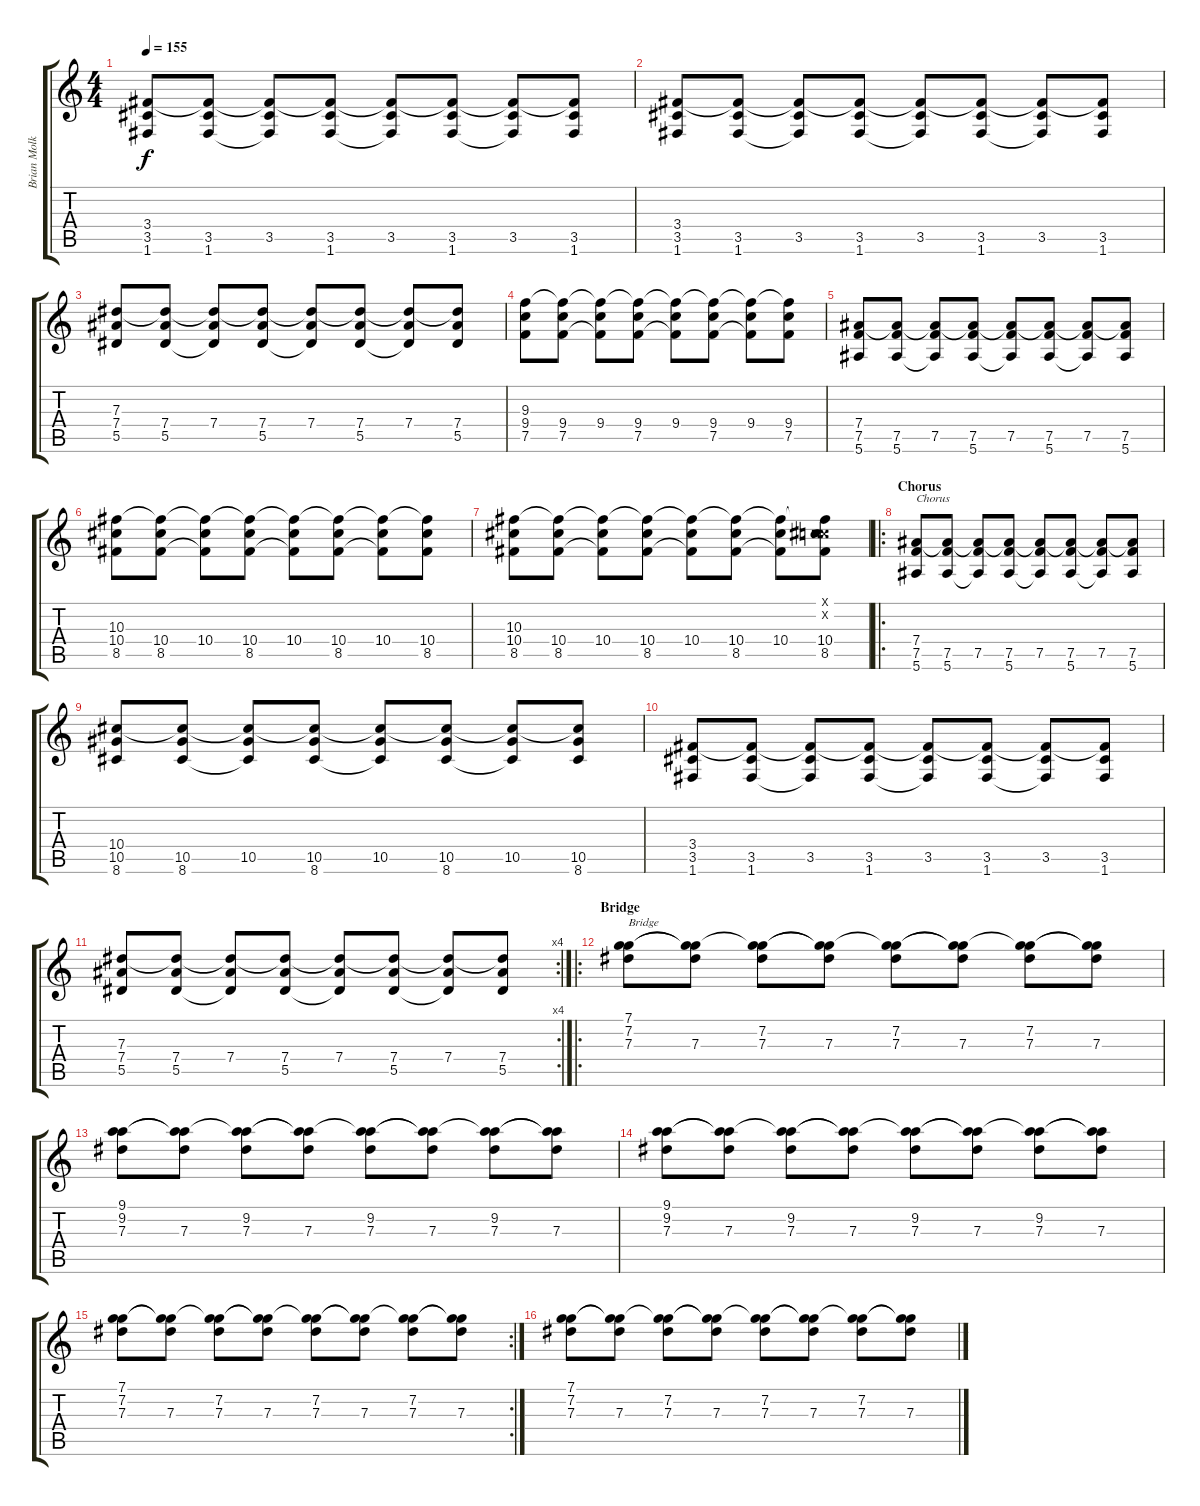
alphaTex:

\track ("Brian Molko" "Brian Molk") {instrument distortionguitar}
\staff {score tabs}
\tuning (C4 C4 Ab3 Eb3 Bb2 F2) {hide}
\ts (4 4)
\tempo 155
\clef g2
\ks c
(3.4 3.5 1.6).8{dy f} (3.4{t} 3.5 1.6).8 (3.4{t} 3.5 1.6{t}).8 (3.4{t} 3.5 1.6).8 (3.4{t} 3.5 1.6{t}).8 (3.4{t} 3.5 1.6).8 (3.4{t} 3.5 1.6{t}).8 (3.4{t} 3.5 1.6).8 |
(3.4 3.5 1.6).8 (3.4{t} 3.5 1.6).8 (3.4{t} 3.5 1.6{t}).8 (3.4{t} 3.5 1.6).8 (3.4{t} 3.5 1.6{t}).8 (3.4{t} 3.5 1.6).8 (3.4{t} 3.5 1.6{t}).8 (3.4{t} 3.5 1.6).8 |
(7.3 7.4 5.5).8 (7.3{t} 7.4 5.5).8 (7.3{t} 7.4 5.5{t}).8 (7.3{t} 7.4 5.5).8 (7.3{t} 7.4 5.5{t}).8 (7.3{t} 7.4 5.5).8 (7.3{t} 7.4 5.5{t}).8 (7.3{t} 7.4 5.5).8 |
(9.3 9.4 7.5).8 (9.3{t} 9.4 7.5).8 (9.3{t} 9.4 7.5{t}).8 (9.3{t} 9.4 7.5).8 (9.3{t} 9.4 7.5{t}).8 (9.3{t} 9.4 7.5).8 (9.3{t} 9.4 7.5{t}).8 (9.3{t} 9.4 7.5).8 |
(7.4 7.5 5.6).8 (7.4{t} 7.5 5.6).8 (7.4{t} 7.5 5.6{t}).8 (7.4{t} 7.5 5.6).8 (7.4{t} 7.5 5.6{t}).8 (7.4{t} 7.5 5.6).8 (7.4{t} 7.5 5.6{t}).8 (7.4{t} 7.5 5.6).8 |
(10.3 10.4 8.5).8 (10.3{t} 10.4 8.5).8 (10.3{t} 10.4 8.5{t}).8 (10.3{t} 10.4 8.5).8 (10.3{t} 10.4 8.5{t}).8 (10.3{t} 10.4 8.5).8 (10.3{t} 10.4 8.5{t}).8 (10.3{t} 10.4 8.5).8 |
(10.3 10.4 8.5).8 (10.3{t} 10.4 8.5).8 (10.3{t} 10.4 8.5{t}).8 (10.3{t} 10.4 8.5).8 (10.3{t} 10.4 8.5{t}).8 (10.3{t} 10.4 8.5).8 (10.3{t} 10.4 8.5{t}).8 (0.1{x} 0.2{x} 10.3{t} 10.4 8.5).8 |
\ro
\section ("" "Chorus")
(7.4 7.5 5.6).8{txt "Chorus"} (7.4{t} 7.5 5.6).8 (7.4{t} 7.5 5.6{t}).8 (7.4{t} 7.5 5.6).8 (7.4{t} 7.5 5.6{t}).8 (7.4{t} 7.5 5.6).8 (7.4{t} 7.5 5.6{t}).8 (7.4{t} 7.5 5.6).8 |
(10.4 10.5 8.6).8 (10.4{t} 10.5 8.6).8 (10.4{t} 10.5 8.6{t}).8 (10.4{t} 10.5 8.6).8 (10.4{t} 10.5 8.6{t}).8 (10.4{t} 10.5 8.6).8 (10.4{t} 10.5 8.6{t}).8 (10.4{t} 10.5 8.6).8 |
(3.4 3.5 1.6).8 (3.4{t} 3.5 1.6).8 (3.4{t} 3.5 1.6{t}).8 (3.4{t} 3.5 1.6).8 (3.4{t} 3.5 1.6{t}).8 (3.4{t} 3.5 1.6).8 (3.4{t} 3.5 1.6{t}).8 (3.4{t} 3.5 1.6).8 |
\rc 4
(7.3 7.4 5.5).8 (7.3{t} 7.4 5.5).8 (7.3{t} 7.4 5.5{t}).8 (7.3{t} 7.4 5.5).8 (7.3{t} 7.4 5.5{t}).8 (7.3{t} 7.4 5.5).8 (7.3{t} 7.4 5.5{t}).8 (7.3{t} 7.4 5.5).8 |
\ro
\section ("" "Bridge")
(7.1 7.2 7.3).8{txt "Bridge" volume 8 instrument overdrivenguitar} (7.1{t} 7.2{t} 7.3).8 (7.1{t} 7.2 7.3).8 (7.1{t} 7.2{t} 7.3).8 (7.1{t} 7.2 7.3).8 (7.1{t} 7.2{t} 7.3).8 (7.1{t} 7.2 7.3).8 (7.1{t} 7.2{t} 7.3).8 |
(9.1 9.2 7.3).8 (9.1{t} 9.2{t} 7.3).8 (9.1{t} 9.2 7.3).8 (9.1{t} 9.2{t} 7.3).8 (9.1{t} 9.2 7.3).8 (9.1{t} 9.2{t} 7.3).8 (9.1{t} 9.2 7.3).8 (9.1{t} 9.2{t} 7.3).8 |
(9.1 9.2 7.3).8 (9.1{t} 9.2{t} 7.3).8 (9.1{t} 9.2 7.3).8 (9.1{t} 9.2{t} 7.3).8 (9.1{t} 9.2 7.3).8 (9.1{t} 9.2{t} 7.3).8 (9.1{t} 9.2 7.3).8 (9.1{t} 9.2{t} 7.3).8 |
\rc 2
(7.1 7.2 7.3).8 (7.1{t} 7.2{t} 7.3).8 (7.1{t} 7.2 7.3).8 (7.1{t} 7.2{t} 7.3).8 (7.1{t} 7.2 7.3).8 (7.1{t} 7.2{t} 7.3).8 (7.1{t} 7.2 7.3).8 (7.1{t} 7.2{t} 7.3).8 |
(7.1 7.2 7.3).8{volume 8 instrument overdrivenguitar} (7.1{t} 7.2{t} 7.3).8 (7.1{t} 7.2 7.3).8 (7.1{t} 7.2{t} 7.3).8 (7.1{t} 7.2 7.3).8 (7.1{t} 7.2{t} 7.3).8 (7.1{t} 7.2 7.3).8 (7.1{t} 7.2{t} 7.3).8
